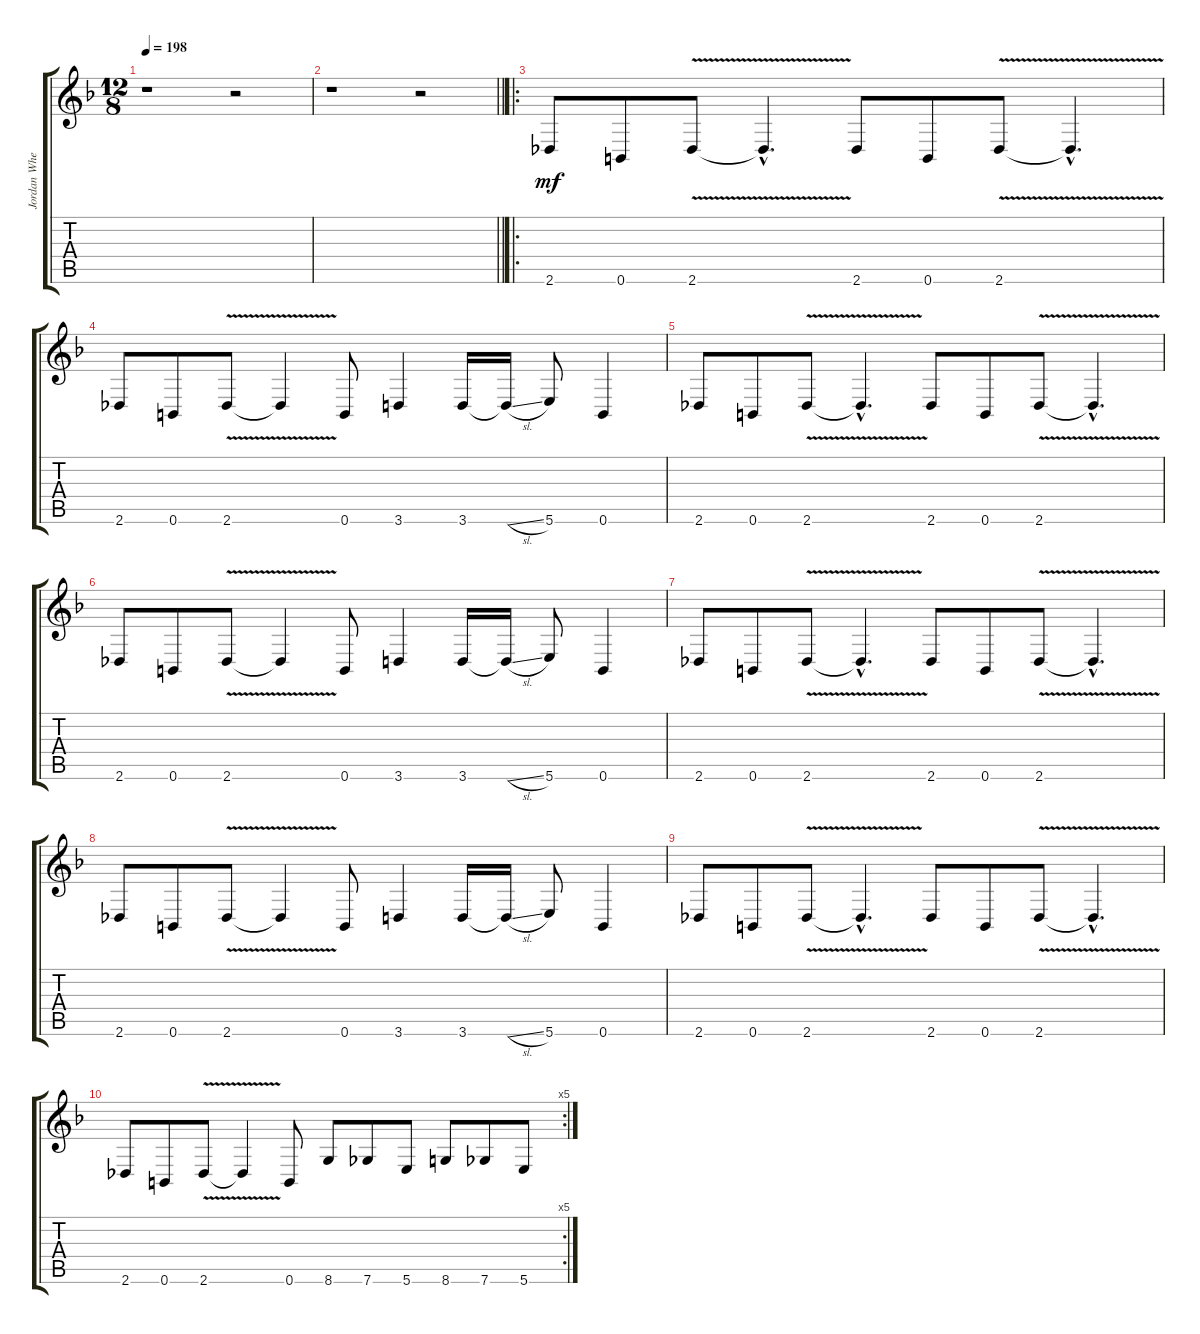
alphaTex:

\track ("Jordan Whelan" "Jordan Whe") {instrument distortionguitar}
\staff {score tabs}
\tuning (Db4 Ab3 E3 B2 Gb2 B1) {hide}
\ts (12 8)
\tempo 198
\clef g2
\ks f
r.1{dy mf} r.2 |
\barLineRight lightlight
r.1 r.2 |
\ro
2.6.8 0.6.8 2.6{v}.8 2.6{v hac t}.4{d} 2.6.8 0.6.8 2.6{v}.8 2.6{v hac t}.4{d} |
2.6.8 0.6.8 2.6{v}.8 2.6{v t}.4 0.6.8 3.6.4 3.6.16 3.6{sl t}.16 5.6.8 0.6.4 |
2.6.8 0.6.8 2.6{v}.8 2.6{v hac t}.4{d} 2.6.8 0.6.8 2.6{v}.8 2.6{v hac t}.4{d} |
2.6.8 0.6.8 2.6{v}.8 2.6{v t}.4 0.6.8 3.6.4 3.6.16 3.6{sl t}.16 5.6.8 0.6.4 |
2.6.8 0.6.8 2.6{v}.8 2.6{v hac t}.4{d} 2.6.8 0.6.8 2.6{v}.8 2.6{v hac t}.4{d} |
2.6.8 0.6.8 2.6{v}.8 2.6{v t}.4 0.6.8 3.6.4 3.6.16 3.6{sl t}.16 5.6.8 0.6.4 |
2.6.8 0.6.8 2.6{v}.8 2.6{v hac t}.4{d} 2.6.8 0.6.8 2.6{v}.8 2.6{v hac t}.4{d} |
\rc 5
2.6.8 0.6.8 2.6{v}.8 2.6{v t}.4 0.6.8 8.6.8 7.6.8 5.6.8 8.6.8 7.6.8 5.6.8
